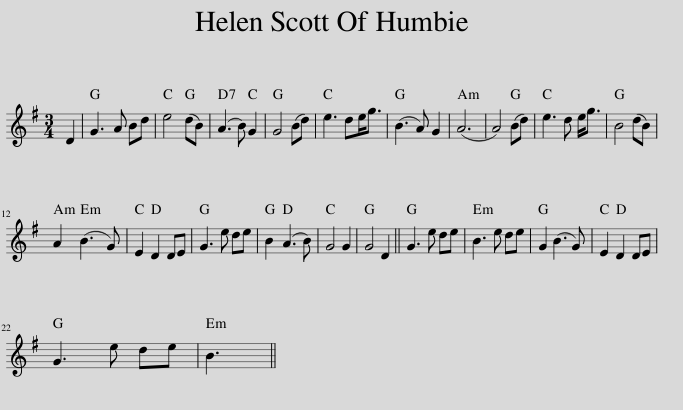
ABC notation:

X:1
L:1/8
M:3/4
I:linebreak $
K:G
V:1 treble
V:1
 D2 | G3 A Bd | e4 (dB) | (A3 B) G2 | G4 (Bd) | %5
 e3 de<g | (B3 A) G2 | (A6 | A4) (Bd) | e3 d e<g | %10
 B4 (dB) |$ A2 (B3 G) | E2 D2 DE | G3 e de | B2 (A3 B) | %15
 G4 G2 | G4 D2 || G3 e de | B3 e de | G2 (B3 G) | %20
 E2 D2 DE |$ G3 e de | B3 || %23
